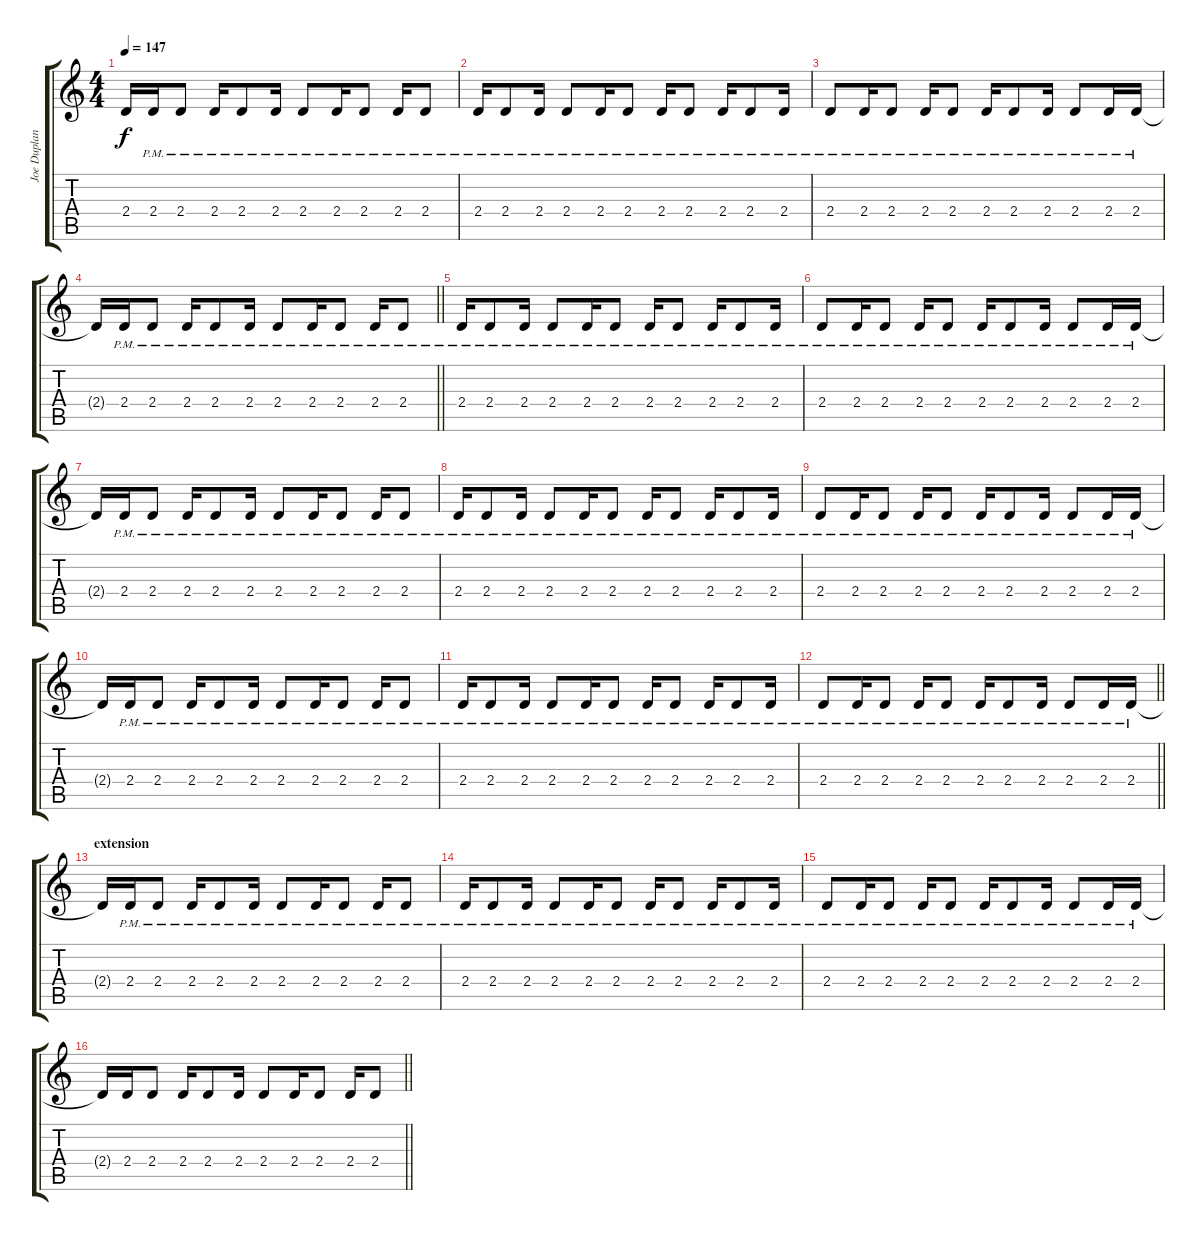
\track ("Joe Duplantier - RHYTHM GUITAR" "Joe Duplan") {instrument overdrivenguitar}
\staff {score tabs}
\tuning (D4 A3 F3 C3 G2 D2) {hide}
\ts (4 4)
\tempo 147
\clef g2
\ks c
2.4{t}.16{dy f} 2.4{pm}.16 2.4{pm}.8 2.4{pm}.16 2.4{pm}.8 2.4{pm}.16 2.4{pm}.8 2.4{pm}.16 2.4{pm}.8 2.4{pm}.16 2.4{pm}.8 |
2.4{pm}.16 2.4{pm}.8 2.4{pm}.16 2.4{pm}.8 2.4{pm}.16 2.4{pm}.8 2.4{pm}.16 2.4{pm}.8 2.4{pm}.16 2.4{pm}.8 2.4{pm}.16 |
2.4{pm}.8 2.4{pm}.16 2.4{pm}.8 2.4{pm}.16 2.4{pm}.8 2.4{pm}.16 2.4{pm}.8 2.4{pm}.16 2.4{pm}.8 2.4{pm}.16 2.4{pm}.16 |
\barLineRight lightlight
2.4{t}.16 2.4{pm}.16 2.4{pm}.8 2.4{pm}.16 2.4{pm}.8 2.4{pm}.16 2.4{pm}.8 2.4{pm}.16 2.4{pm}.8 2.4{pm}.16 2.4{pm}.8 |
\section ("" "")
2.4{pm}.16 2.4{pm}.8 2.4{pm}.16 2.4{pm}.8 2.4{pm}.16 2.4{pm}.8 2.4{pm}.16 2.4{pm}.8 2.4{pm}.16 2.4{pm}.8 2.4{pm}.16 |
2.4{pm}.8 2.4{pm}.16 2.4{pm}.8 2.4{pm}.16 2.4{pm}.8 2.4{pm}.16 2.4{pm}.8 2.4{pm}.16 2.4{pm}.8 2.4{pm}.16 2.4{pm}.16 |
2.4{t}.16 2.4{pm}.16 2.4{pm}.8 2.4{pm}.16 2.4{pm}.8 2.4{pm}.16 2.4{pm}.8 2.4{pm}.16 2.4{pm}.8 2.4{pm}.16 2.4{pm}.8 |
2.4{pm}.16 2.4{pm}.8 2.4{pm}.16 2.4{pm}.8 2.4{pm}.16 2.4{pm}.8 2.4{pm}.16 2.4{pm}.8 2.4{pm}.16 2.4{pm}.8 2.4{pm}.16 |
2.4{pm}.8 2.4{pm}.16 2.4{pm}.8 2.4{pm}.16 2.4{pm}.8 2.4{pm}.16 2.4{pm}.8 2.4{pm}.16 2.4{pm}.8 2.4{pm}.16 2.4{pm}.16 |
2.4{t}.16 2.4{pm}.16 2.4{pm}.8 2.4{pm}.16 2.4{pm}.8 2.4{pm}.16 2.4{pm}.8 2.4{pm}.16 2.4{pm}.8 2.4{pm}.16 2.4{pm}.8 |
2.4{pm}.16 2.4{pm}.8 2.4{pm}.16 2.4{pm}.8 2.4{pm}.16 2.4{pm}.8 2.4{pm}.16 2.4{pm}.8 2.4{pm}.16 2.4{pm}.8 2.4{pm}.16 |
\barLineRight lightlight
2.4{pm}.8 2.4{pm}.16 2.4{pm}.8 2.4{pm}.16 2.4{pm}.8 2.4{pm}.16 2.4{pm}.8 2.4{pm}.16 2.4{pm}.8 2.4{pm}.16 2.4{pm}.16 |
\section ("" "extension")
2.4{t}.16 2.4{pm}.16 2.4{pm}.8 2.4{pm}.16 2.4{pm}.8 2.4{pm}.16 2.4{pm}.8 2.4{pm}.16 2.4{pm}.8 2.4{pm}.16 2.4{pm}.8 |
2.4{pm}.16 2.4{pm}.8 2.4{pm}.16 2.4{pm}.8 2.4{pm}.16 2.4{pm}.8 2.4{pm}.16 2.4{pm}.8 2.4{pm}.16 2.4{pm}.8 2.4{pm}.16 |
2.4{pm}.8 2.4{pm}.16 2.4{pm}.8 2.4{pm}.16 2.4{pm}.8 2.4{pm}.16 2.4{pm}.8 2.4{pm}.16 2.4{pm}.8 2.4{pm}.16 2.4{pm}.16 |
\barLineRight lightlight
2.4{t}.16 2.4.16 2.4.8 2.4.16 2.4.8 2.4.16 2.4.8 2.4.16 2.4.8 2.4.16 2.4.8
